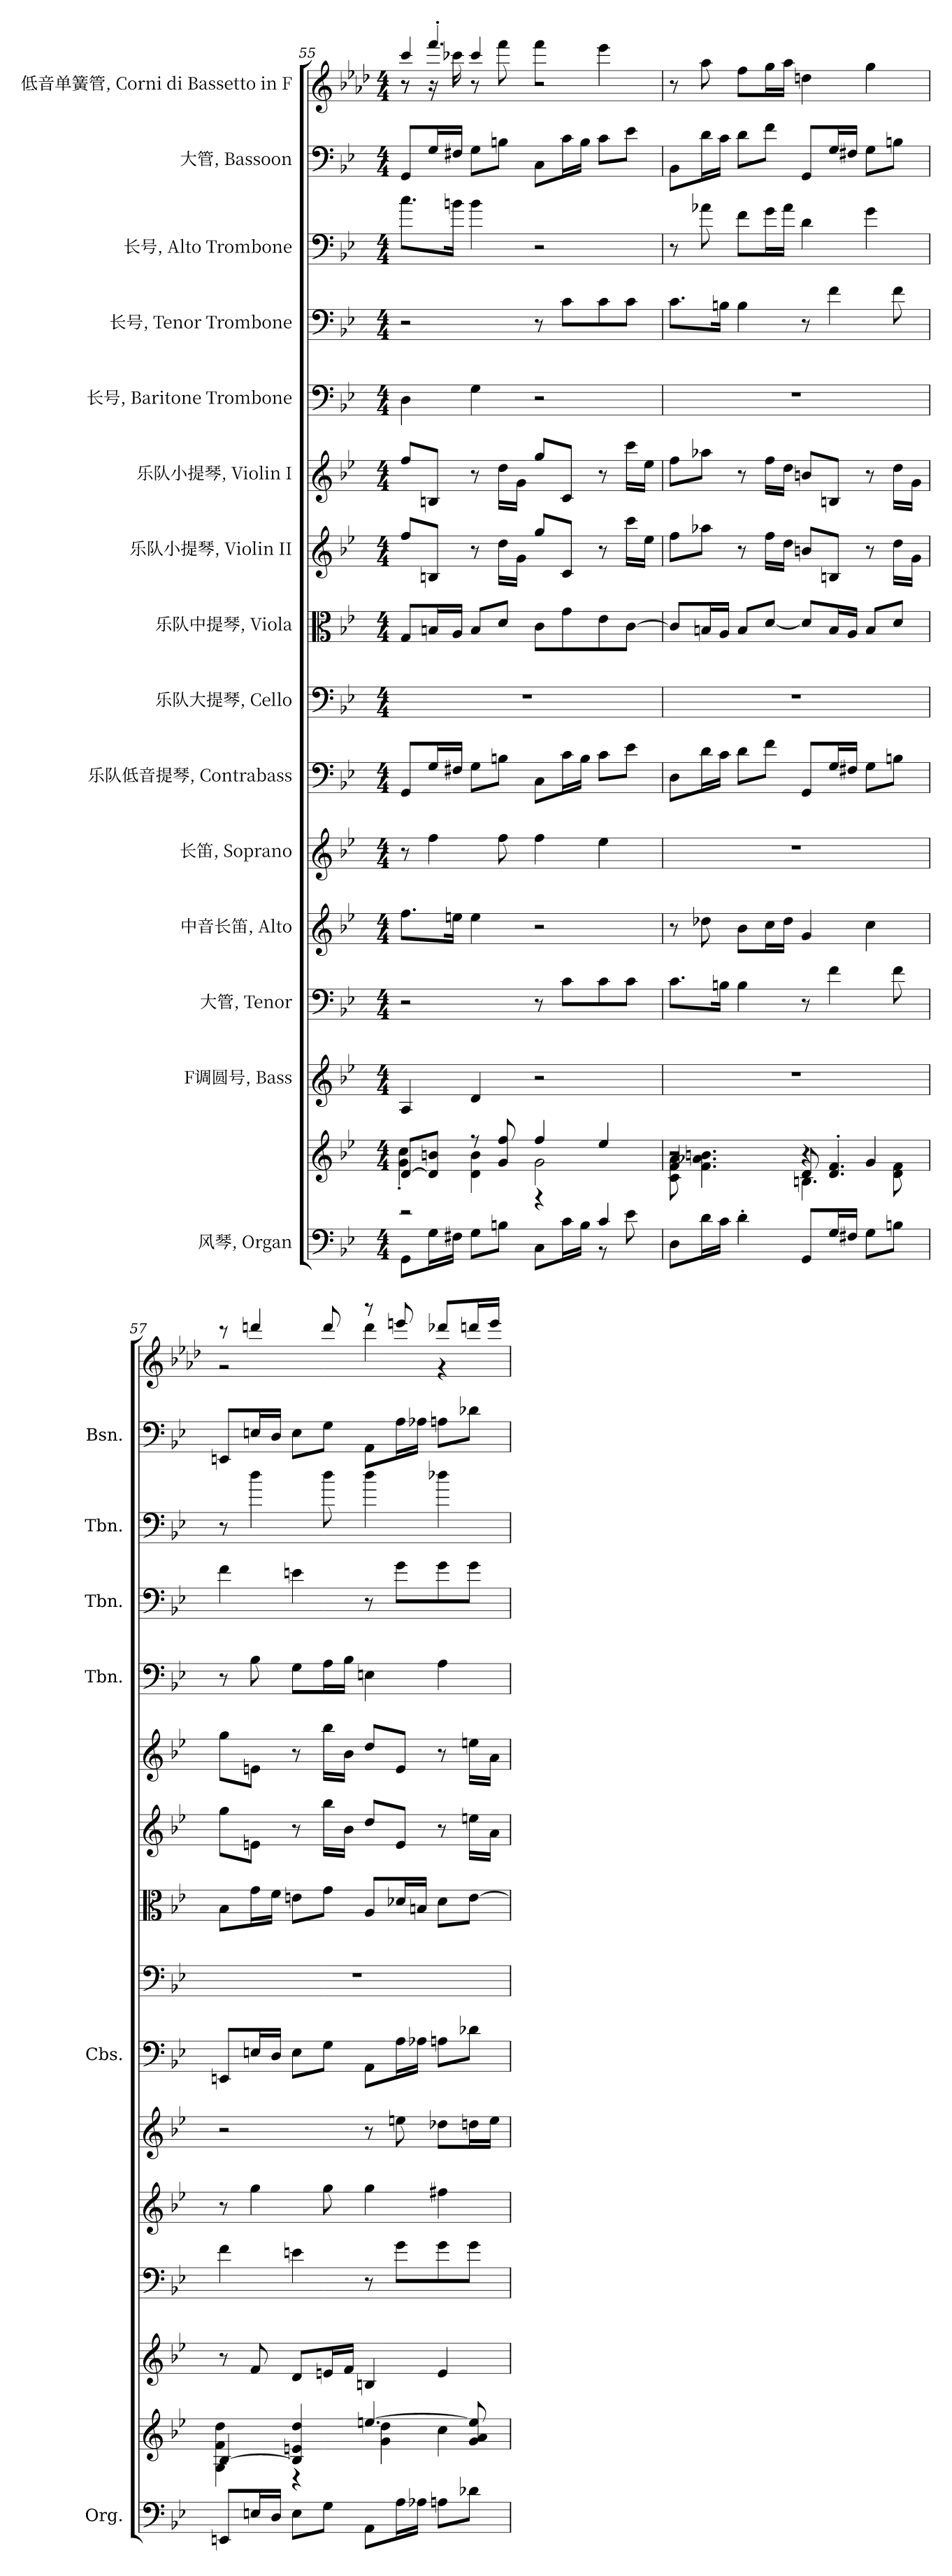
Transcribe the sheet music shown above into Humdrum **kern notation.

**kern	**kern	**kern	**kern	**kern	**kern	**kern	**kern	**kern	**kern	**kern	**kern	**kern	**kern	**kern	**kern
*part15	*part15	*part14	*part13	*part12	*part11	*part10	*part9	*part8	*part7	*part6	*part5	*part4	*part3	*part2	*part1
*staff16	*staff15	*staff14	*staff13	*staff12	*staff11	*staff10	*staff9	*staff8	*staff7	*staff6	*staff5	*staff4	*staff3	*staff2	*staff1
*I"风琴, Organ	*	*I"F调圆号, Bass	*I"大管, Tenor	*I"中音长笛, Alto	*I"长笛, Soprano	*I"乐队低音提琴, Contrabass	*I"乐队大提琴, Cello	*I"乐队中提琴, Viola	*I"乐队小提琴, Violin II	*I"乐队小提琴, Violin I	*I"长号, Baritone Trombone	*I"长号, Tenor Trombone	*I"长号, Alto Trombone	*I"大管, Bassoon	*I"低音单簧管, Corni di Bassetto in F
*I'Org.	*	*	*	*	*	*I'Cbs.	*	*	*	*	*I'Tbn.	*I'Tbn.	*I'Tbn.	*I'Bsn.	*
*clefF4	*clefG2	*clefG2	*clefF4	*clefG2	*clefG2	*clefF4	*clefF4	*clefC3	*clefG2	*clefG2	*clefF4	*clefF4	*clefF4	*clefF4	*clefG2
*	*	*ITrd4c7	*	*ITrd3c5	*	*ITrd7c12	*	*	*	*	*	*	*	*	*ITrd8c14
*k[b-e-]	*k[b-e-]	*k[b-e-a-]	*k[b-e-]	*k[b-]	*k[b-e-]	*k[b-e-]	*k[b-e-]	*k[b-e-]	*k[b-e-]	*k[b-e-]	*k[b-e-]	*k[b-e-]	*k[b-e-]	*k[b-e-]	*k[b-e-a-d-]
*M4/4	*M4/4	*M4/4	*M4/4	*M4/4	*M4/4	*M4/4	*M4/4	*M4/4	*M4/4	*M4/4	*M4/4	*M4/4	*M4/4	*M4/4	*M4/4
=55	=55	=55	=55	=55	=55	=55	=55	=55	=55	=55	=55	=55	=55	=55	=55
*^	*^	*	*	*	*	*	*	*	*	*	*	*	*	*	*^
*	*	*	*	*	*	*	*	*	*	*	*	*	*	*	*	*	*	*^
2r	8GG\L	[8d/L	4g\' 4cc\'	4D/	2r	8.cc\L	8r	8GGG/L	1r	8G/L	8ff/L	8ff/L	4D\	2r	8.cc\L	8GG/L	8r	8r	4cc/
.	16G\L	8d/] 8bn/J	.	.	.	.	4ff\	16GG/L	.	16Bn/L	8Bn/J	8Bn/J	.	.	.	16G/L	4.ff'/	16r	.
.	16F#X\JJ	.	.	.	.	16bn\Jk	.	16FF#X/JJ	.	16A/JJ	.	.	.	.	16bn\Jk	16F#X/JJ	.	16cc-X\	.
.	8G\L	8r	4d\ 4b\	4G/	.	4b\	.	8GG\L	.	8B/L	8r	8r	4G\	.	4b\	8G\L	.	8r	4cc-/
.	8Bn\J	8g/ 8ff/	.	.	.	.	8ff\	8BBn\J	.	8d/J	16dd\LL	16dd\LL	.	.	.	8Bn\J	.	8ff\	.
.	.	.	.	.	.	.	.	.	.	.	16g\JJ	16g\JJ	.	.	.	.	.	.	.
4r	8C\L	4ff/	2g\	2r	8r	2r	4ff\	8CC\L	.	8c\L	8gg/L	8gg/L	2r	8r	2r	8C\L	2r	4ff\	2r
.	16c\L	.	.	.	8c\L	.	.	16C\L	.	8g\	8c/J	8c/J	.	8c\L	.	16c\L	.	.	.
.	16B\JJ	.	.	.	.	.	.	16BB\JJ	.	.	.	.	.	.	.	16B\JJ	.	.	.
4c/	8r	4ee-/	.	.	8c\	.	4ee-\	8C\L	.	8e-\	8r	8r	.	8c\	.	8c\L	.	4ee-\	.
.	8e-\	.	.	.	8c\J	.	.	8E-\J	.	[8c\J	16ccc\LL	16ccc\LL	.	8c\J	.	8e-\J	.	.	.
.	.	.	.	.	.	.	.	.	.	.	16ee-\JJ	16ee-\JJ	.	.	.	.	.	.	.
*v	*v	*	*	*	*	*	*	*	*	*	*	*	*	*	*	*	*v	*v	*v
!!LO:PB:g=z
=56	=56	=56	=56	=56	=56	=56	=56	=56	=56	=56	=56	=56	=56	=56	=56	=56
*	*	*^	*	*	*	*	*	*	*	*	*	*	*	*	*	*
8D\L	2r	8c\ 8f\ 8a\	2r	1r	8.c\L	8r	1r	8DD\L	1r	8c/L]	8ff\L	8ff\L	1r	8.c\L	8r	8BB-\L	8r
16d\L	.	4.f\ 4.a-X\ 4.bn\	.	.	.	8a-X\	.	16D\L	.	16Bn/L	8aa-X\J	8aa-X\J	.	.	8a-X\	16d\L	8a-\
16c\JJ	.	.	.	.	16Bn\Jk	.	.	16C\JJ	.	16A/JJ	.	.	.	16Bn\Jk	.	16c\JJ	.
4d'\	.	.	.	.	4B\	8f\L	.	8D\L	.	8B/L	8r	8r	.	4B\	8f\L	8d\L	8f\L
.	.	.	.	.	.	16g\L	.	8F\J	.	[8d/J	16ff\LL	16ff\LL	.	.	16g\L	8f\J	16g\L
.	.	.	.	.	.	16a-\JJ	.	.	.	.	16dd\JJ	16dd\JJ	.	.	16a-\JJ	.	16a-\JJ
8GG/L	4r	4.Bn\	8d/	.	8r	4d/	.	8GGG/L	.	8d/L]	8bn/L	8bn/L	.	8r	4d\	8GG/L	4dn\
16G/L	.	.	4.d/' 4.f/'	.	4f\	.	.	16GG/L	.	16B/L	8Bn/J	8Bn/J	.	4f\	.	16G/L	.
16F#X/JJ	.	.	.	.	.	.	.	16FF#X/JJ	.	16A/JJ	.	.	.	.	.	16F#X/JJ	.
8G\L	4g/	.	.	.	.	4g\	.	8GG\L	.	8B/L	8r	8r	.	.	4g\	8G\L	4g\
8Bn\J	.	8d\ 8f\	.	.	8f\	.	.	8BBn\J	.	8d/J	16dd\LL	16dd\LL	.	8f\	.	8Bn\J	.
.	.	.	.	.	.	.	.	.	.	.	16g\JJ	16g\JJ	.	.	.	.	.
*	*	*v	*v	*	*	*	*	*	*	*	*	*	*	*	*	*	*
=57	=57	=57	=57	=57	=57	=57	=57	=57	=57	=57	=57	=57	=57	=57	=57	=57
*	*	*	*	*	*	*	*	*	*	*	*	*	*	*	*	*^
8EEn/L	[4B-/	4G\ 4f\ 4dd\	8r	4f\	8r	2r	8EEEn/L	1r	8B-\L	8gg\L	8gg\L	8r	4f\	8r	8EEn/L	8r	2r
16En/L	.	.	8B-/	.	4dd\	.	16EEn/L	.	16g\L	8en\J	8en\J	8B-\	.	4dd\	16En/L	4ddn/	.
16D/JJ	.	.	.	.	.	.	16DD/JJ	.	16f\JJ	.	.	.	.	.	16D/JJ	.	.
8E\L	4B-/] 4en/ 4dd/	4r	8G/L	4en\	.	.	8EE\L	.	8en\L	8r	8r	8G\L	4en\	.	8E\L	.	.
8G\J	.	.	16An/L	.	8dd\	.	8GG\J	.	8g\J	16bb-\LL	16bb-\LL	16A\L	.	8dd\	8G\J	8dd/	.
.	.	.	16B-/JJ	.	.	.	.	.	.	16b-\JJ	16b-\JJ	16B-\JJ	.	.	.	.	.
8AA\L	[4.een/	4g\ 4dd\	4En/	8r	4dd\	8r	8AAA\L	.	8A/L	8dd/L	8dd/L	4En\	8r	4dd\	8AA\L	8r	4dd\
16A\L	.	.	.	8g\L	.	8een\	16AA\L	.	16d-X/L	8e/J	8e/J	.	8g\L	.	16A\L	8een/	.
16A-X\JJ	.	.	.	.	.	.	16AA-X\JJ	.	16Bn/JJ	.	.	.	.	.	16A-X\JJ	.	.
8An\L	.	4cc\	4A/	8g\	4cc#X\	8dd-X\L	8AAn\L	.	8d-\L	8r	8r	4A\	8g\	4dd-X\	8An\L	8dd-X/L	4r
8d-X\J	8g/ 8a/ 8ee/]	.	.	8g\J	.	16ddn\L	8D-X\J	.	[8e\J	16een\LL	16een\LL	.	8g\J	.	8d-X\J	16ddn/L	.
.	.	.	.	.	.	16ee\JJ	.	.	.	16a\JJ	16a\JJ	.	.	.	.	16ee/JJ	.
*	*v	*v	*	*	*	*	*	*	*	*	*	*	*	*	*	*v	*v
=	=	=	=	=	=	=	=	=	=	=	=	=	=	=	=
*-	*-	*-	*-	*-	*-	*-	*-	*-	*-	*-	*-	*-	*-	*-	*-
